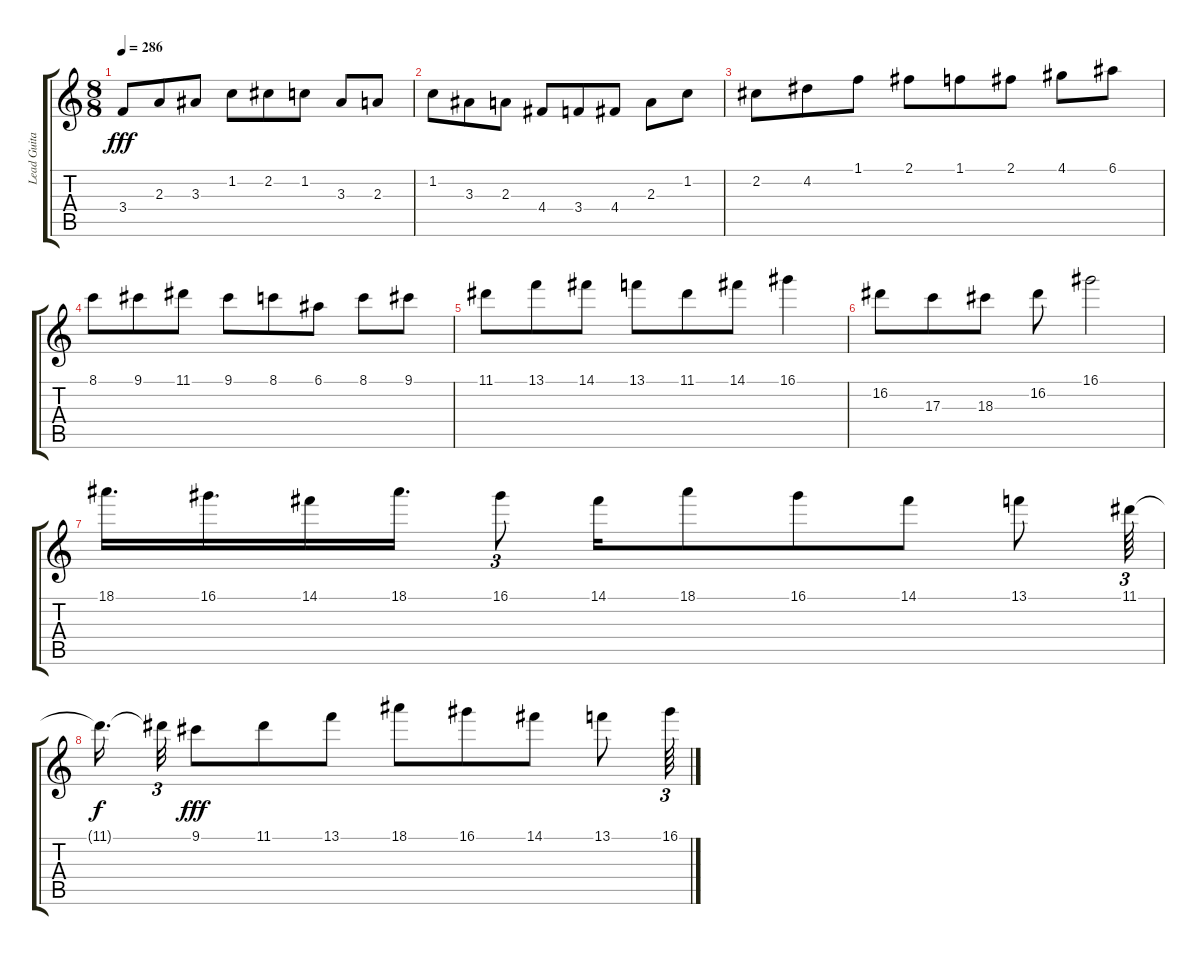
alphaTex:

\track ("Lead Guitar" "Lead Guita") {instrument distortionguitar}
\staff {score tabs}
\tuning (E4 B3 G3 D3 A2 E2) {hide}
\ts (8 8)
\tempo 286
\clef g2
\ks c
3.4.8{dy fff} 2.3.8 3.3.8 1.2.8 2.2.8 1.2.8 3.3.8 2.3.8 |
1.2.8 3.3.8 2.3.8 4.4.8 3.4.8 4.4.8 2.3.8 1.2.8 |
2.2.8 4.2.8 1.1.8 2.1.8 1.1.8 2.1.8 4.1.8 6.1.8 |
8.1.8 9.1.8 11.1.8 9.1.8 8.1.8 6.1.8 8.1.8 9.1.8 |
11.1.8 13.1.8 14.1.8 13.1.8 11.1.8 14.1.8 16.1.4 |
16.2.8 17.3.8 18.3.8 16.2.8 16.1.2 |
18.1.16{d} 16.1.16{d} 14.1.16 18.1.16{d} 16.1.8{tu (3 2)} 14.1.16 18.1.8 16.1.8 14.1.8 13.1.8 11.1.64{tu (3 2)} |
11.1{t}.16{d dy f beam splitsecondary} 11.1{t}.32{tu (3 2)} 9.1.8{dy fff} 11.1.8 13.1.8 18.1.8 16.1.8 14.1.8 13.1.8 16.1.64{tu (3 2)}
